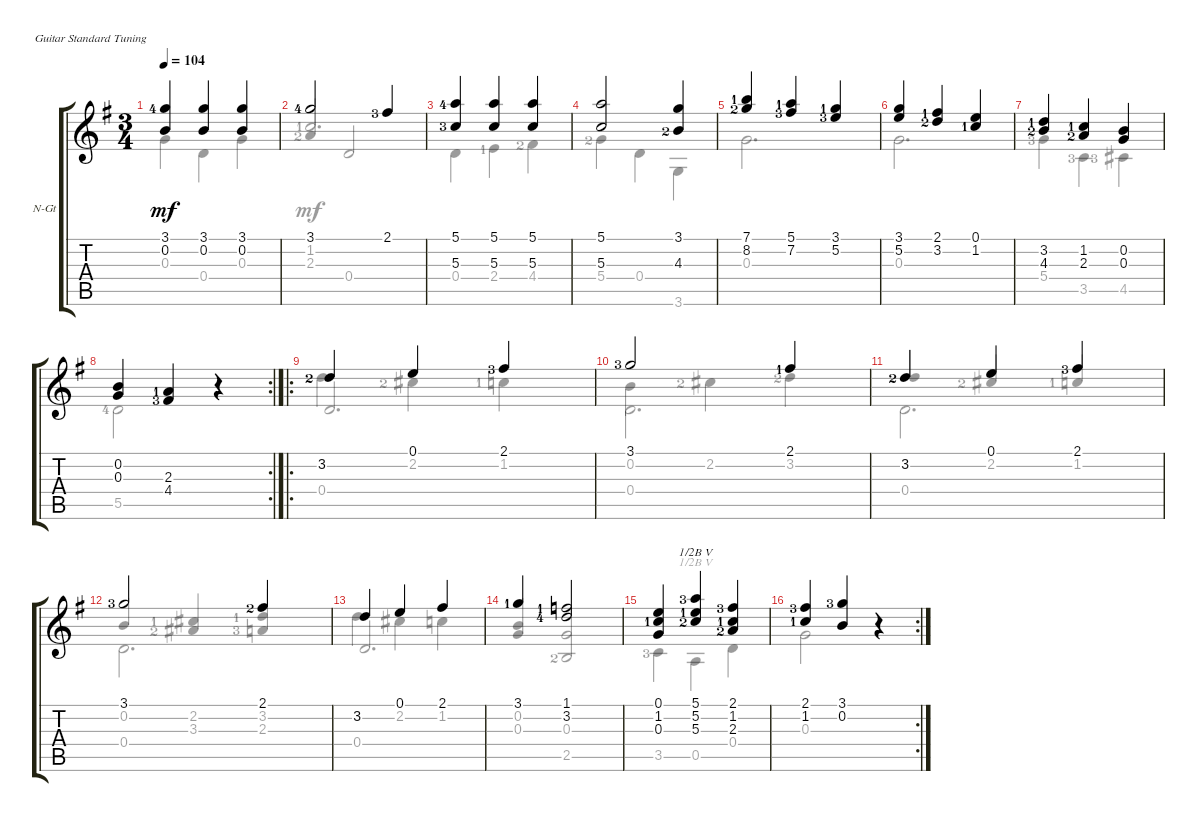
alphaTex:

\defaultSystemsLayout 4
\bracketExtendMode groupsimilarinstruments
\firstSystemTrackNameOrientation horizontal
\otherSystemsTrackNameOrientation horizontal
\track ("Nylon Guitar" "N-Gt") {instrument acousticguitarnylon}
\staff {score tabs}
\tuning (E4 B3 G3 D3 A2 E2)
\voice
\ts (3 4)
\tempo 104
\clef g2
\ks g
(3.1{lf 5} 0.2).4{dy mf instrument acousticguitarnylon} (0.2 3.1).4 (3.1 0.2).4 |
3.1{lf 5}.2 2.1{lf 4}.4 |
(5.1{lf 5} 5.3{lf 4}).4 (5.1 5.3).4 (5.1 5.3).4 |
(5.3 5.1).2 (3.1 4.3{lf 3}).4 |
(7.1{lf 2} 8.2{lf 3}).4 (7.2{lf 4} 5.1{lf 2}).4 (3.1{lf 2} 5.2{lf 4}).4 |
(5.2 3.1).4 (2.1{lf 2} 3.2{lf 3}).4 (0.1 1.2{lf 2}).4 |
(3.2{lf 2} 4.3{lf 3}).4 (2.3{lf 3} 1.2{lf 2}).4 (0.2 0.3).4 |
\rc 2
(0.3 0.2).4 (2.3{lf 2} 4.4{lf 4}).4 r.4 |
\ro
3.2{lf 3}.4 0.1.4 2.1{lf 4}.4 |
3.1{lf 4}.2 2.1{lf 2}.4 |
3.2{lf 3}.4 0.1.4 2.1{lf 4}.4 |
3.1{lf 4}.2 2.1{lf 3}.4 |
3.2.4 0.1.4 2.1.4 |
3.1{lf 2}.4 (1.1{lf 2} 3.2{lf 5}).2 |
(0.1 1.2{lf 2} 0.3).4 (5.1{lf 4} 5.3{lf 3} 5.2{lf 2}).4{barre (5 half)} (2.1{lf 4} 1.2{lf 2} 2.3{lf 3}).4 |
\rc 2
(2.1{lf 4} 1.2{lf 2}).4 (3.1{lf 4} 0.2).4 r.4
\voice
\clef g2
\ottava regular
\simile none
\ks g
0.3.4{dy mf} 0.4.4 0.3.4 |
2.3{lf 3}.4{beam invert} 0.4.2{beam invert} |
0.4.4 2.4{lf 2}.4 4.4{lf 3}.4 |
5.4{lf 3}.4 0.4.4 3.6.4 |
0.3.2{d} |
0.3.2{d} |
5.4{lf 4}.4 3.5{lf 4}.4 4.5{lf 4}.4 |
5.5{lf 5}.2 |
0.4.2{d beam invert} |
0.2.4 2.2{lf 3}.4 3.2{lf 3}.4 |
3.2{lf 3}.4{beam invert} 2.2{lf 3}.4{beam invert} 1.2{lf 2}.4{beam invert} |
0.2.4{beam invert} (3.3{lf 3} 2.2{lf 2}).4{beam invert} (3.2{lf 2} 2.3{lf 4}).4{beam invert} |
0.4.2{d beam invert} |
|
3.5{lf 4}.4 0.5.4{barre (5 half)} 0.4.4 |
0.3.2
\voice
\clef g2
\ottava regular
\simile none
\ks g
|
1.2{lf 2}.2{d beam invert} |
|
|
|
|
|
|
3.2{lf 3}.4 2.2{lf 3}.4 1.2{lf 2}.4 |
0.4.2{d} |
0.4.2{d} |
0.4.2{d} |
3.2.4 2.2.4 1.2.4 |
(0.2 0.3).4{beam invert} (0.3 2.5{lf 3}).2{beam invert} |
|
